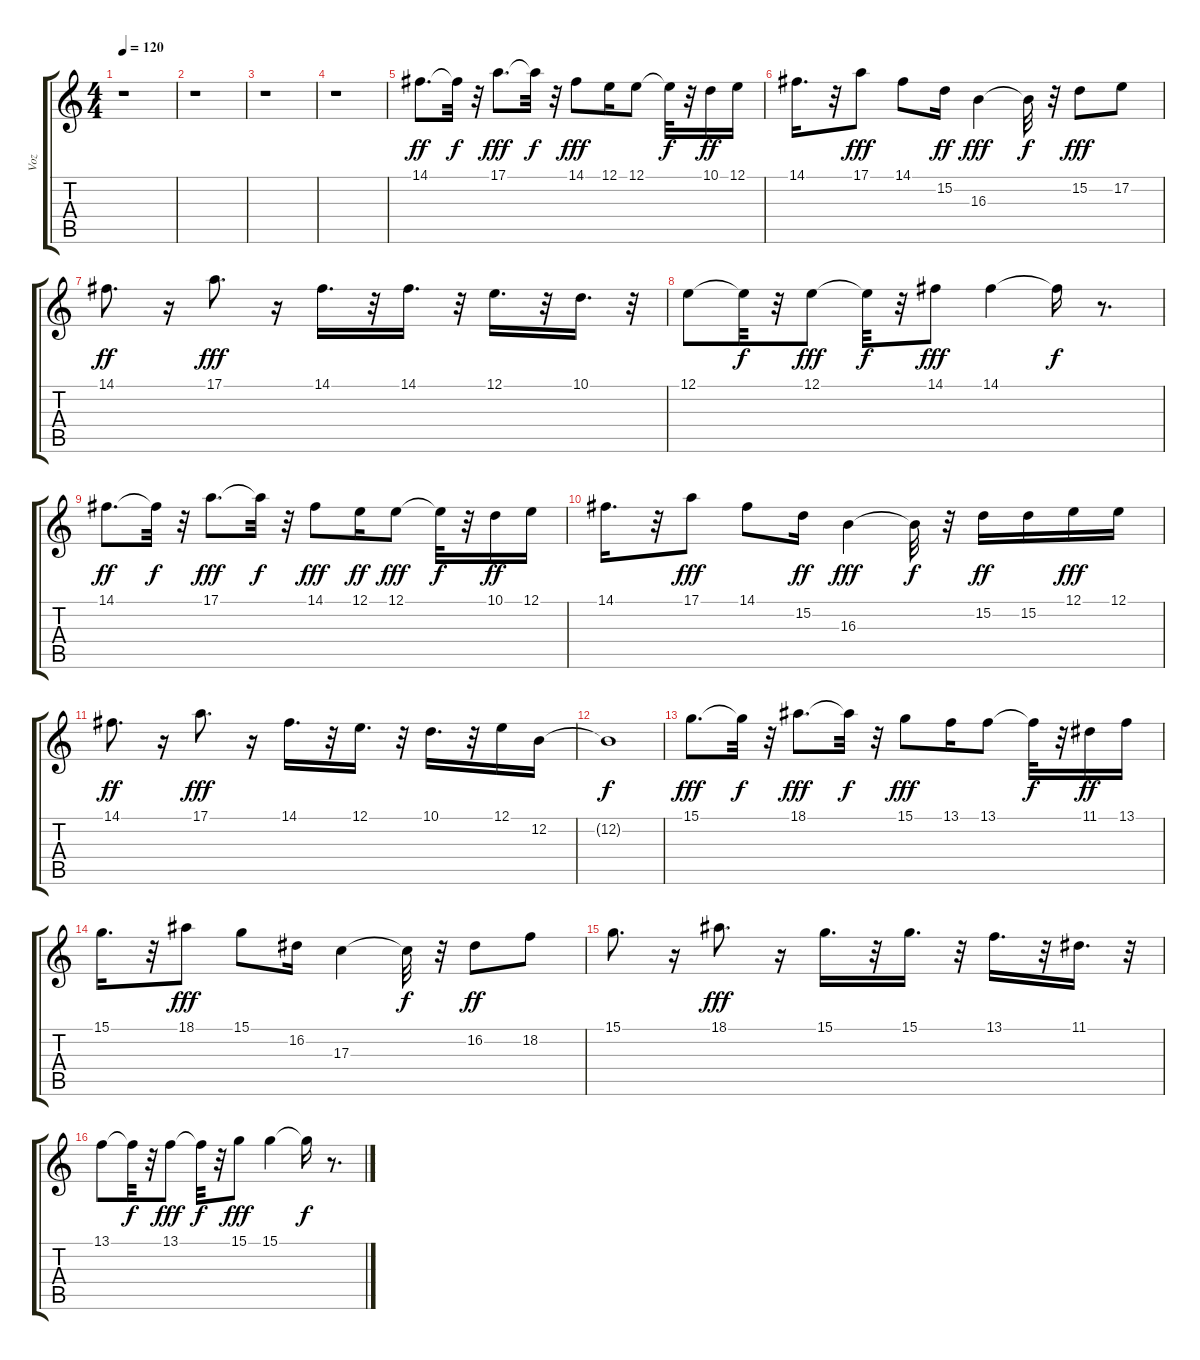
\track ("Voz" "Voz") {instrument tuba}
\staff {score tabs}
\tuning (E4 B3 G3 D3 A2 E2) {hide}
\ts (4 4)
\tempo 120
\clef g2
\ks c
r.1{dy f} |
r.1 |
r.1 |
r.1 |
14.1.8{d dy ff} 14.1{t}.32{dy f} r.32 17.1.8{d dy fff} 17.1{t}.32{dy f} r.32 14.1.8{dy fff} 12.1.16 12.1.8 12.1{t}.32{dy f} r.32 10.1.16{dy ff} 12.1.16 |
14.1.16{d} r.32 17.1.8{dy fff} 14.1.8 15.2.16{dy ff} 16.3.4{dy fff} 16.3{t}.32{dy f} r.32 15.2.8{dy fff} 17.2.8 |
14.1.8{d dy ff} r.16 17.1.8{d dy fff} r.16 14.1.16{d} r.32 14.1.16{d} r.32 12.1.16{d} r.32 10.1.16{d} r.32 |
12.1.8 12.1{t}.32{dy f} r.32 12.1.8{dy fff} 12.1{t}.32{dy f} r.32 14.1.8{dy fff} 14.1.4 14.1{t}.16{dy f} r.8{d} |
14.1.8{d dy ff} 14.1{t}.32{dy f} r.32 17.1.8{d dy fff} 17.1{t}.32{dy f} r.32 14.1.8{dy fff} 12.1.16{dy ff} 12.1.8{dy fff} 12.1{t}.32{dy f} r.32 10.1.16{dy ff} 12.1.16 |
14.1.16{d} r.32 17.1.8{dy fff} 14.1.8 15.2.16{dy ff} 16.3.4{dy fff} 16.3{t}.32{dy f} r.32 15.2.16{dy ff} 15.2.16 12.1.16{dy fff} 12.1.16 |
14.1.8{d dy ff} r.16 17.1.8{d dy fff} r.16 14.1.16{d} r.32 12.1.16{d} r.32 10.1.16{d} r.32 12.1.16 12.2.16 |
12.2{t}.1{dy f} |
15.1.8{d dy fff} 15.1{t}.32{dy f} r.32 18.1.8{d dy fff} 18.1{t}.32{dy f} r.32 15.1.8{dy fff} 13.1.16 13.1.8 13.1{t}.32{dy f} r.32 11.1.16{dy ff} 13.1.16 |
15.1.16{d} r.32 18.1.8{dy fff} 15.1.8 16.2.16 17.3.4 17.3{t}.32{dy f} r.32 16.2.8{dy ff} 18.2.8 |
15.1.8{d} r.16 18.1.8{d dy fff} r.16 15.1.16{d} r.32 15.1.16{d} r.32 13.1.16{d} r.32 11.1.16{d} r.32 |
13.1.8 13.1{t}.32{dy f} r.32 13.1.8{dy fff} 13.1{t}.32{dy f} r.32 15.1.8{dy fff} 15.1.4 15.1{t}.16{dy f} r.8{d}
